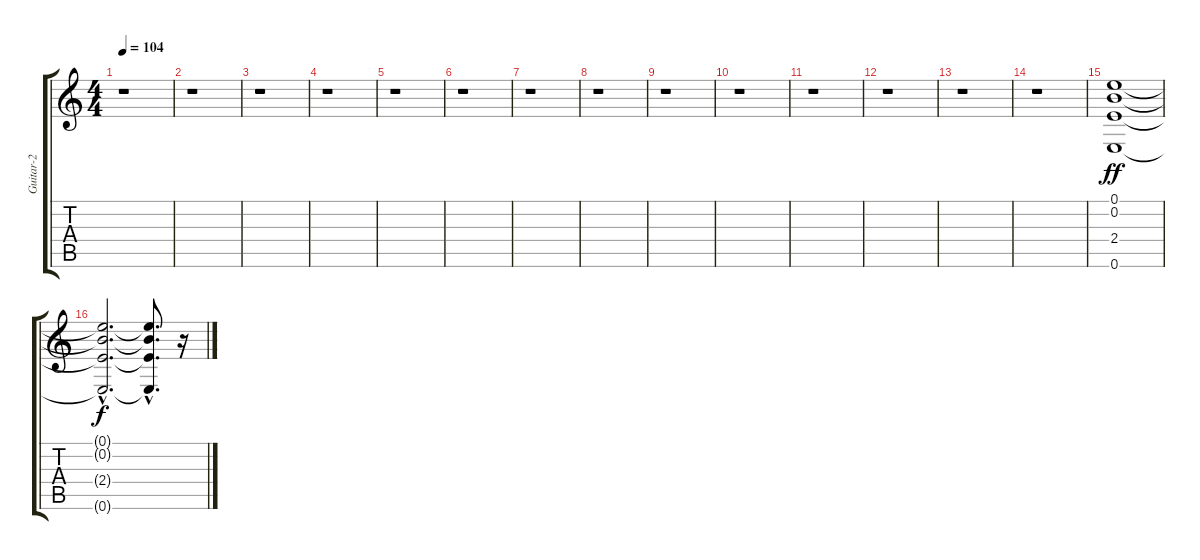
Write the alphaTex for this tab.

\track ("Guitar-2" "Guitar-2") {instrument electricguitarmuted}
\staff {score tabs}
\tuning (E4 B3 G3 D3 A2 E2) {hide}
\ts (4 4)
\tempo 104
\clef g2
\ks c
r.1{dy f} |
r.1 |
r.1 |
r.1 |
r.1 |
r.1 |
r.1 |
r.1 |
r.1 |
r.1 |
r.1 |
r.1 |
r.1 |
r.1 |
(0.1 0.2 2.4 0.6).1{dy ff} |
(0.1{hac t} 0.2{hac t} 2.4{hac t} 0.6{hac t}).2{d dy f} (0.1{hac t} 0.2{hac t} 2.4{hac t} 0.6{hac t}).8{d} r.16
